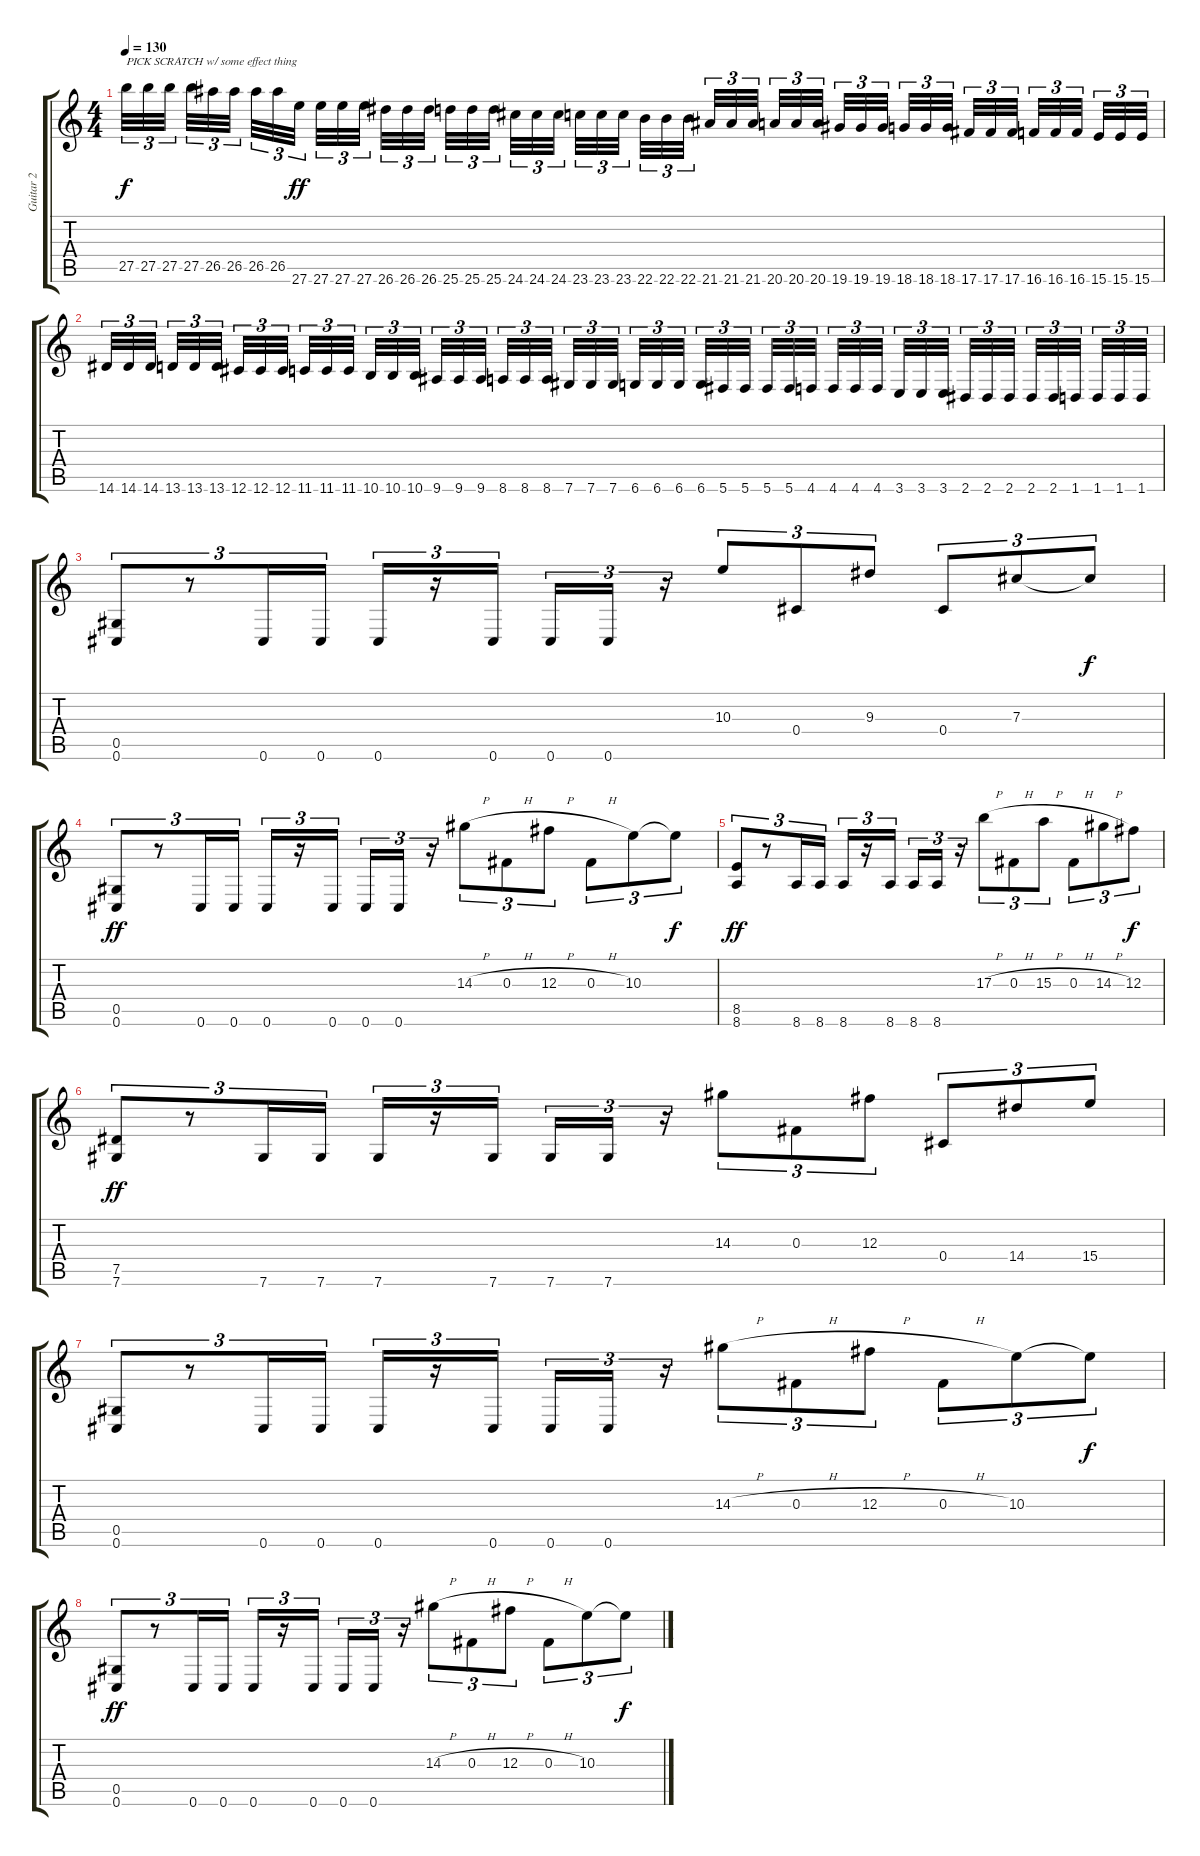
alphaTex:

\track ("Guitar 2" "Guitar 2") {instrument distortionguitar}
\staff {score tabs}
\tuning (Eb4 Bb3 Gb3 Db3 Ab2 Db2) {hide}
\ts (4 4)
\tempo 130
\clef g2
\ks c
27.5.32{tu (3 2) txt "PICK SCRATCH w/ some effect thing" dy f instrument guitarharmonics} 27.5.32{tu (3 2)} 27.5.32{tu (3 2) beam splitsecondary} 27.5.32{tu (3 2)} 26.5.32{tu (3 2)} 26.5.32{tu (3 2) beam splitsecondary} 26.5.32{tu (3 2)} 26.5.32{tu (3 2)} 27.6.32{tu (3 2) dy ff beam splitsecondary} 27.6.32{tu (3 2)} 27.6.32{tu (3 2)} 27.6.32{tu (3 2)} 26.6.32{tu (3 2)} 26.6.32{tu (3 2)} 26.6.32{tu (3 2) beam splitsecondary} 25.6.32{tu (3 2)} 25.6.32{tu (3 2)} 25.6.32{tu (3 2) beam splitsecondary} 24.6.32{tu (3 2)} 24.6.32{tu (3 2)} 24.6.32{tu (3 2) beam splitsecondary} 23.6.32{tu (3 2)} 23.6.32{tu (3 2)} 23.6.32{tu (3 2)} 22.6.32{tu (3 2)} 22.6.32{tu (3 2)} 22.6.32{tu (3 2) beam splitsecondary} 21.6.32{tu (3 2)} 21.6.32{tu (3 2)} 21.6.32{tu (3 2) beam splitsecondary} 20.6.32{tu (3 2)} 20.6.32{tu (3 2)} 20.6.32{tu (3 2) beam splitsecondary} 19.6.32{tu (3 2)} 19.6.32{tu (3 2)} 19.6.32{tu (3 2)} 18.6.32{tu (3 2)} 18.6.32{tu (3 2)} 18.6.32{tu (3 2) beam splitsecondary} 17.6.32{tu (3 2)} 17.6.32{tu (3 2)} 17.6.32{tu (3 2) beam splitsecondary} 16.6.32{tu (3 2)} 16.6.32{tu (3 2)} 16.6.32{tu (3 2) beam splitsecondary} 15.6.32{tu (3 2)} 15.6.32{tu (3 2)} 15.6.32{tu (3 2)} |
14.6.32{tu (3 2)} 14.6.32{tu (3 2)} 14.6.32{tu (3 2) beam splitsecondary} 13.6.32{tu (3 2)} 13.6.32{tu (3 2)} 13.6.32{tu (3 2) beam splitsecondary} 12.6.32{tu (3 2)} 12.6.32{tu (3 2)} 12.6.32{tu (3 2) beam splitsecondary} 11.6.32{tu (3 2)} 11.6.32{tu (3 2)} 11.6.32{tu (3 2)} 10.6.32{tu (3 2)} 10.6.32{tu (3 2)} 10.6.32{tu (3 2) beam splitsecondary} 9.6.32{tu (3 2)} 9.6.32{tu (3 2)} 9.6.32{tu (3 2) beam splitsecondary} 8.6.32{tu (3 2)} 8.6.32{tu (3 2)} 8.6.32{tu (3 2) beam splitsecondary} 7.6.32{tu (3 2)} 7.6.32{tu (3 2)} 7.6.32{tu (3 2)} 6.6.32{tu (3 2)} 6.6.32{tu (3 2)} 6.6.32{tu (3 2) beam splitsecondary} 6.6.32{tu (3 2)} 5.6.32{tu (3 2)} 5.6.32{tu (3 2) beam splitsecondary} 5.6.32{tu (3 2)} 5.6.32{tu (3 2)} 4.6.32{tu (3 2) beam splitsecondary} 4.6.32{tu (3 2)} 4.6.32{tu (3 2)} 4.6.32{tu (3 2)} 3.6.32{tu (3 2)} 3.6.32{tu (3 2)} 3.6.32{tu (3 2) beam splitsecondary} 2.6.32{tu (3 2)} 2.6.32{tu (3 2)} 2.6.32{tu (3 2) beam splitsecondary} 2.6.32{tu (3 2)} 2.6.32{tu (3 2)} 1.6.32{tu (3 2) beam splitsecondary} 1.6.32{tu (3 2)} 1.6.32{tu (3 2)} 1.6.32{tu (3 2)} |
(0.5 0.6).8{tu (3 2) instrument distortionguitar} r.8{tu (3 2)} 0.6.16{tu (3 2)} 0.6.16{tu (3 2)} 0.6.16{tu (3 2)} r.16{tu (3 2)} 0.6.16{tu (3 2) beam splitsecondary} 0.6.16{tu (3 2)} 0.6.16{tu (3 2)} r.16{tu (3 2)} 10.3.8{tu (3 2)} 0.4.8{tu (3 2)} 9.3.8{tu (3 2)} 0.4.8{tu (3 2)} 7.3.8{tu (3 2)} 7.3{t}.8{tu (3 2) dy f} |
(0.5 0.6).8{tu (3 2) dy ff} r.8{tu (3 2)} 0.6.16{tu (3 2)} 0.6.16{tu (3 2)} 0.6.16{tu (3 2)} r.16{tu (3 2)} 0.6.16{tu (3 2) beam splitsecondary} 0.6.16{tu (3 2)} 0.6.16{tu (3 2)} r.16{tu (3 2)} 14.3{h}.8{tu (3 2)} 0.3{h}.8{tu (3 2)} 12.3{h}.8{tu (3 2)} 0.3{h}.8{tu (3 2)} 10.3.8{tu (3 2)} 10.3{t}.8{tu (3 2) dy f} |
(8.5 8.6).8{tu (3 2) dy ff} r.8{tu (3 2)} 8.6.16{tu (3 2)} 8.6.16{tu (3 2)} 8.6.16{tu (3 2)} r.16{tu (3 2)} 8.6.16{tu (3 2) beam splitsecondary} 8.6.16{tu (3 2)} 8.6.16{tu (3 2)} r.16{tu (3 2)} 17.3{h}.8{tu (3 2)} 0.3{h}.8{tu (3 2)} 15.3{h}.8{tu (3 2)} 0.3{h}.8{tu (3 2)} 14.3{h}.8{tu (3 2)} 12.3.8{tu (3 2) dy f} |
(7.5 7.6).8{tu (3 2) dy ff} r.8{tu (3 2)} 7.6.16{tu (3 2)} 7.6.16{tu (3 2)} 7.6.16{tu (3 2)} r.16{tu (3 2)} 7.6.16{tu (3 2) beam splitsecondary} 7.6.16{tu (3 2)} 7.6.16{tu (3 2)} r.16{tu (3 2)} 14.3.8{tu (3 2)} 0.3.8{tu (3 2)} 12.3.8{tu (3 2)} 0.4.8{tu (3 2)} 14.4.8{tu (3 2)} 15.4.8{tu (3 2)} |
(0.5 0.6).8{tu (3 2)} r.8{tu (3 2)} 0.6.16{tu (3 2)} 0.6.16{tu (3 2)} 0.6.16{tu (3 2)} r.16{tu (3 2)} 0.6.16{tu (3 2) beam splitsecondary} 0.6.16{tu (3 2)} 0.6.16{tu (3 2)} r.16{tu (3 2)} 14.3{h}.8{tu (3 2)} 0.3{h}.8{tu (3 2)} 12.3{h}.8{tu (3 2)} 0.3{h}.8{tu (3 2)} 10.3.8{tu (3 2)} 10.3{t}.8{tu (3 2) dy f} |
(0.5 0.6).8{tu (3 2) dy ff} r.8{tu (3 2)} 0.6.16{tu (3 2)} 0.6.16{tu (3 2)} 0.6.16{tu (3 2)} r.16{tu (3 2)} 0.6.16{tu (3 2) beam splitsecondary} 0.6.16{tu (3 2)} 0.6.16{tu (3 2)} r.16{tu (3 2)} 14.3{h}.8{tu (3 2)} 0.3{h}.8{tu (3 2)} 12.3{h}.8{tu (3 2)} 0.3{h}.8{tu (3 2)} 10.3.8{tu (3 2)} 10.3{t}.8{tu (3 2) dy f}
